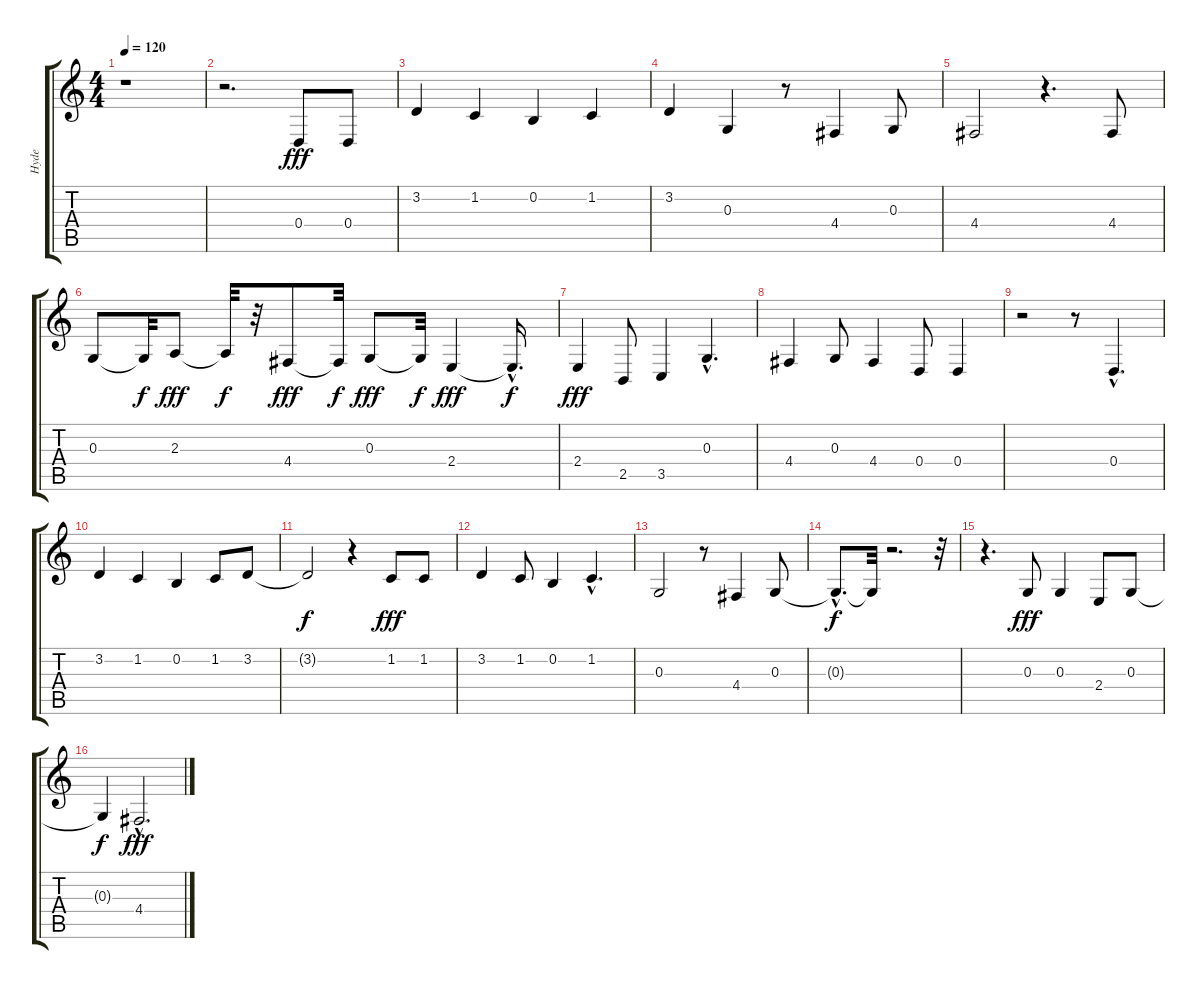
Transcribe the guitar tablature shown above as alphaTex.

\track ("Hyde" "Hyde") {instrument violin}
\staff {score tabs}
\tuning (E4 B3 G3 D3 A2 E2) {hide}
\ts (4 4)
\tempo 120
\clef g2
\ks c
r.1{dy fff} |
r.2{d} 0.4.8 0.4.8 |
3.2.4 1.2.4 0.2.4 1.2.4 |
3.2.4 0.3.4 r.8 4.4.4 0.3.8 |
4.4.2 r.4{d} 4.4.8 |
0.3.8 0.3{t}.32{dy f} 2.3.8{dy fff} 2.3{t}.32{dy f} r.32 4.4.8{dy fff} 4.4{t}.32{dy f} 0.3.8{dy fff} 0.3{t}.32{dy f} 2.4.4{dy fff} 2.4{hac t}.16{d dy f} |
2.4.4{dy fff} 2.5.8 3.5.4 0.3{hac}.4{d} |
4.4.4 0.3.8 4.4.4 0.4.8 0.4.4 |
r.2 r.8 0.4{hac}.4{d} |
3.2.4 1.2.4 0.2.4 1.2.8 3.2.8 |
3.2{t}.2{dy f} r.4 1.2.8{dy fff} 1.2.8 |
3.2.4 1.2.8 0.2.4 1.2{hac}.4{d} |
0.3.2 r.8 4.4.4 0.3.8 |
0.3{hac t}.8{d dy f} 0.3{t}.32 r.2{d} r.32 |
r.4{d} 0.3.8{dy fff} 0.3.4 2.4.8 0.3.8 |
0.3{t}.4{dy f} 4.4{hac}.2{d dy fff}
